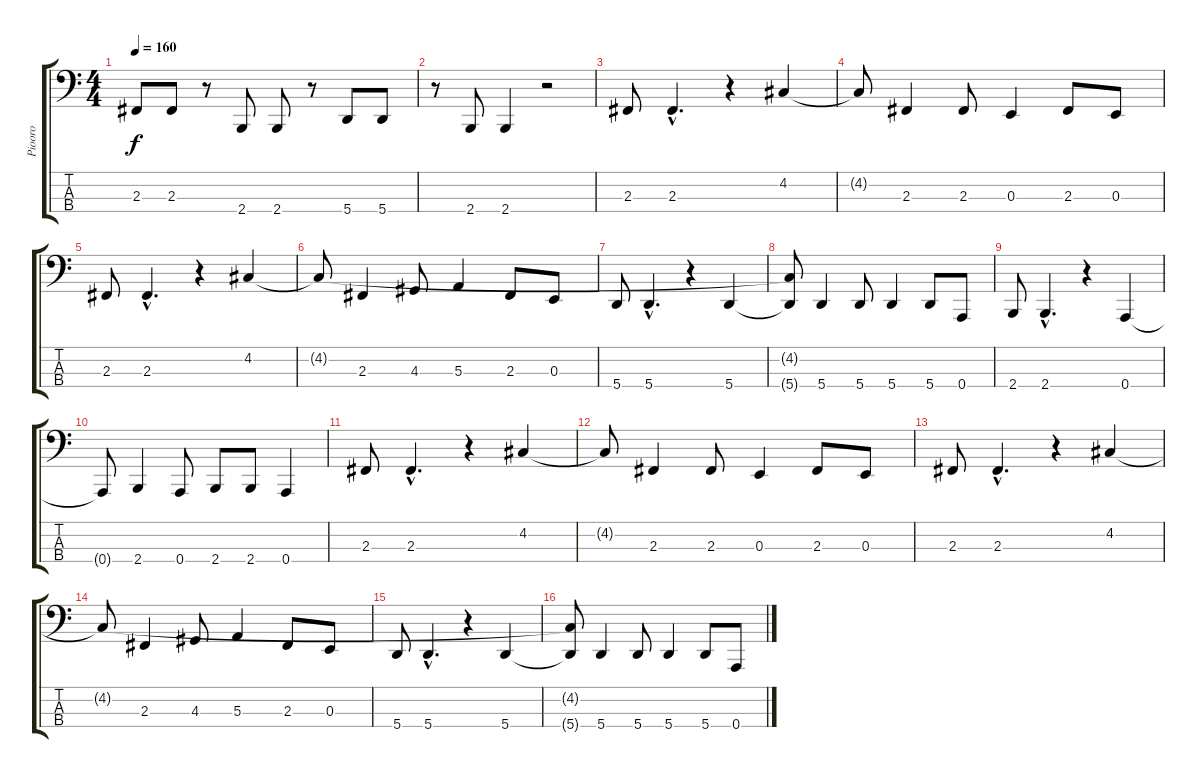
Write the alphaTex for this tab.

\track ("Piooro" "Piooro") {instrument electricbassfinger}
\staff {score tabs}
\tuning (D2 A1 E1 A0) {hide}
\ts (4 4)
\tempo 160
\clef f4
\ks c
2.3.8{dy f} 2.3.8 r.8 2.4.8 2.4.8 r.8 5.4.8 5.4.8 |
r.8 2.4.8 2.4.4 r.2 |
2.3.8 2.3{hac}.4{d} r.4 4.2.4 |
4.2{t}.8 2.3.4 2.3.8 0.3.4 2.3.8 0.3.8 |
2.3.8 2.3{hac}.4{d} r.4 4.2.4 |
4.2{t}.8 2.3.4 4.3.8 5.3.4 2.3.8 0.3.8 |
5.4.8 5.4{hac}.4{d} r.4 5.4.4 |
(4.2{t} 5.4{t}).8 5.4.4 5.4.8 5.4.4 5.4.8 0.4.8 |
2.4.8 2.4{hac}.4{d} r.4 0.4.4 |
0.4{t}.8 2.4.4 0.4.8 2.4.8 2.4.8 0.4.4 |
2.3.8 2.3{hac}.4{d} r.4 4.2.4 |
4.2{t}.8 2.3.4 2.3.8 0.3.4 2.3.8 0.3.8 |
2.3.8 2.3{hac}.4{d} r.4 4.2.4 |
4.2{t}.8 2.3.4 4.3.8 5.3.4 2.3.8 0.3.8 |
5.4.8 5.4{hac}.4{d} r.4 5.4.4 |
(4.2{t} 5.4{t}).8 5.4.4 5.4.8 5.4.4 5.4.8 0.4.8
